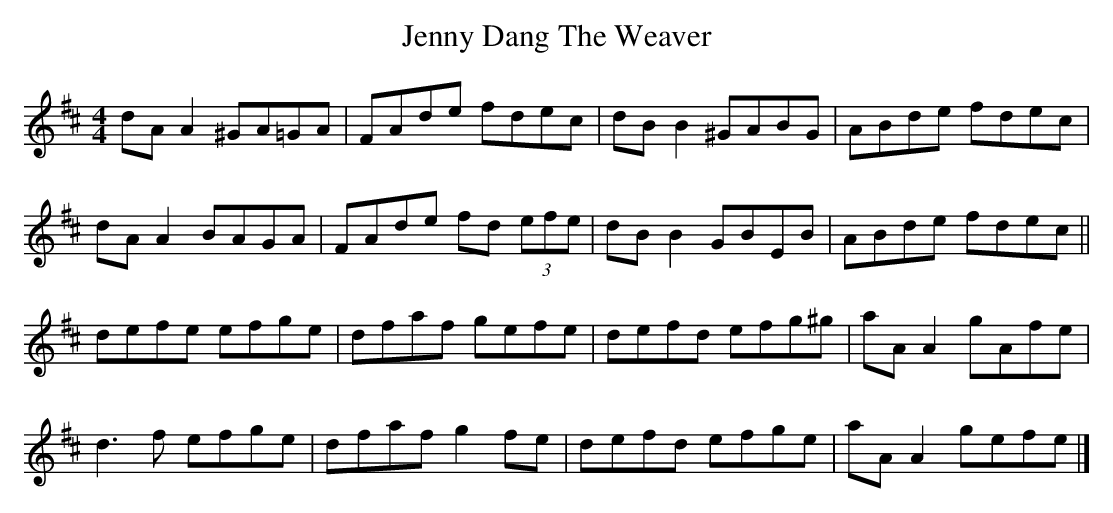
X:1
T: Jenny Dang The Weaver
M: 4/4
L: 1/8
K: D
dAA2 ^GA=GA | FAde fdec | dBB2 ^GABG | ABde fdec |
dAA2 BAGA | FAde fd (3efe | dBB2 GBEB | ABde fdec ||
defe efge | dfaf gefe | defd efg^g | aAA2 gAfe |
d3f efge | dfaf g2fe | defd efge | aAA2 gefe |]
